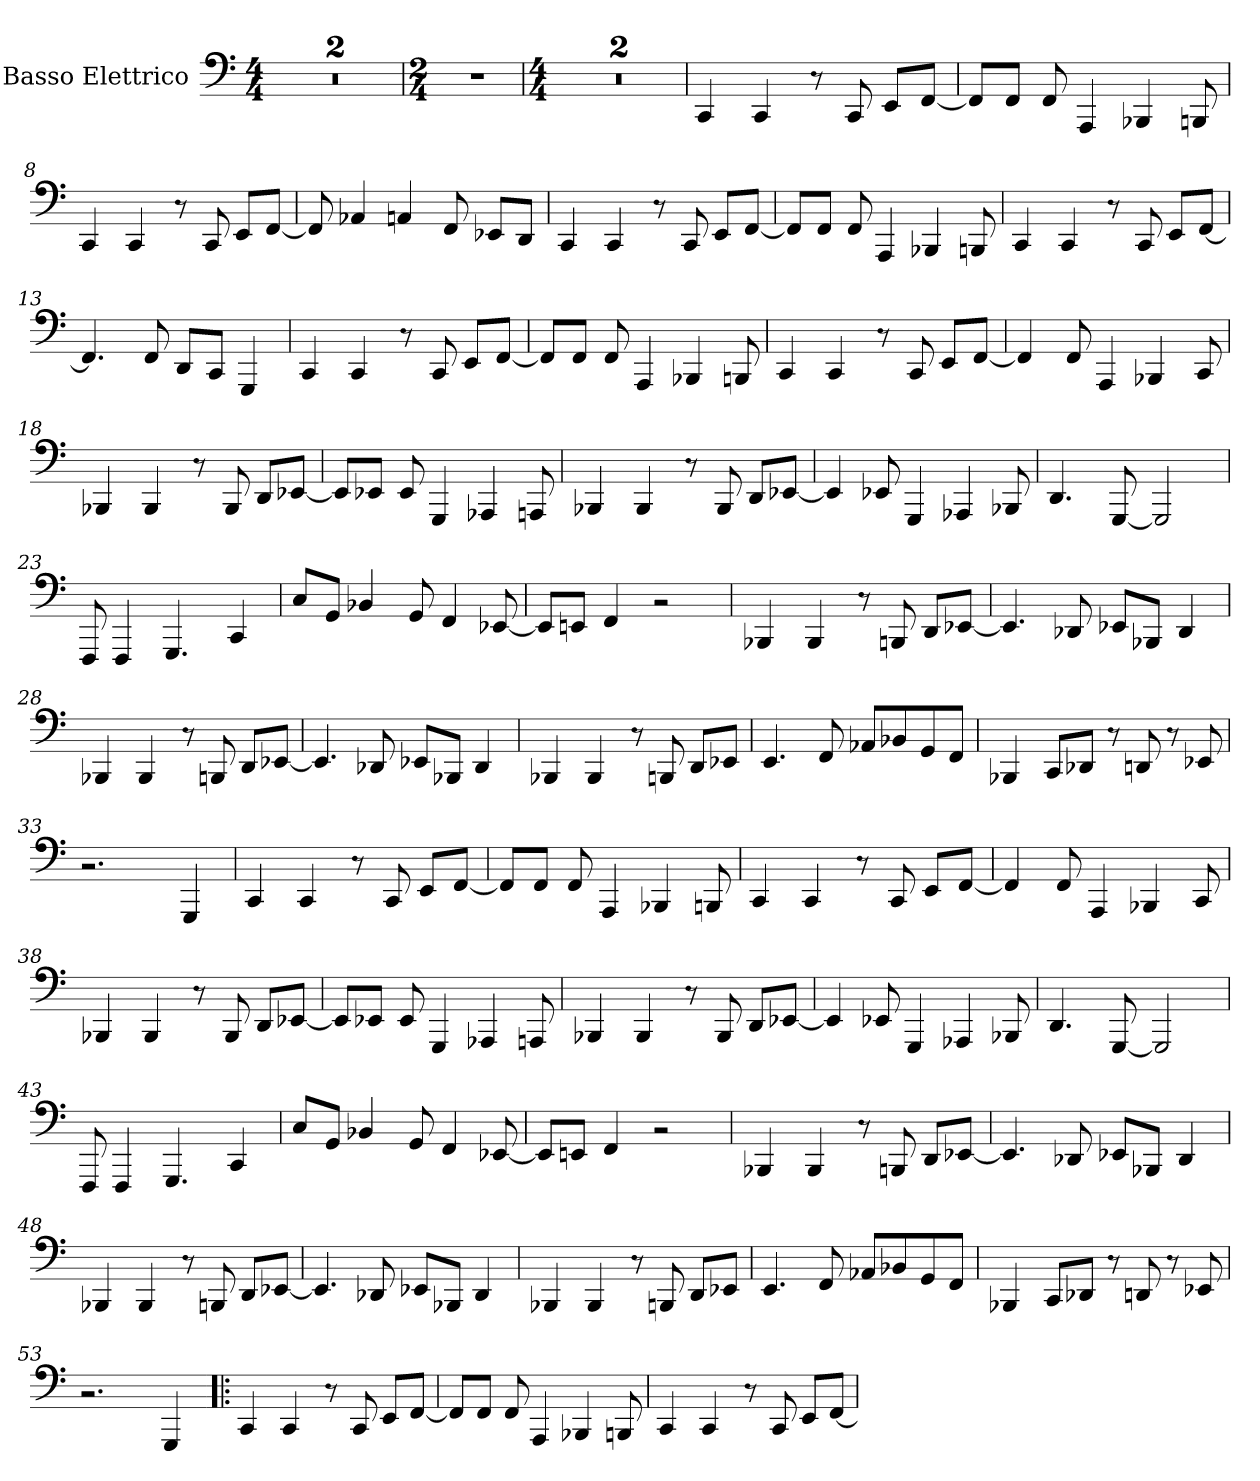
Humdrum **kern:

**kern
*part1
*staff1
*I"Basso Elettrico
*stria4
*
*k[]
*C:
*M4/4
=1
1r
=2
1r
=3
*M2/4
2r
=4
*M4/4
1r
=5
1r
=6
4CC
4CC
8r
8CC
8EEL
[8FFJ
=7
8FFL]
8FFJ
8FF
4AAA
4BBB-X
8BBBn
=8
4CC
4CC
8r
8CC
8EEL
[8FFJ
=9
8FF]
4AA-X
4AAn
8FF
8EE-XL
8DDJ
=10
4CC
4CC
8r
8CC
8EEL
[8FFJ
=11
8FFL]
8FFJ
8FF
4AAA
4BBB-X
8BBBn
=12
4CC
4CC
8r
8CC
8EEL
[8FFJ
=13
4.FF]
8FF
8DDL
8CCJ
4GGG
=14
4CC
4CC
8r
8CC
8EEL
[8FFJ
=15
8FFL]
8FFJ
8FF
4AAA
4BBB-X
8BBBn
=16
4CC
4CC
8r
8CC
8EEL
[8FFJ
=17
4FF]
8FF
4AAA
4BBB-X
8CC
=18
4BBB-X
4BBB-
8r
8BBB-
8DDL
[8EE-XJ
=19
8EE-L]
8EE-XJ
8EE-
4GGG
4AAA-X
8AAAn
=20
4BBB-X
4BBB-
8r
8BBB-
8DDL
[8EE-XJ
=21
4EE-]
8EE-X
4GGG
4AAA-X
8BBB-X
=22
4.DD
[8GGG
2GGG]
=23
8FFF
4FFF
4.GGG
4CC
=24
8CL
8GGJ
4BB-X
8GG
4FF
[8EE-X
=25
8EE-L]
8EEJ
4FF
2r
=26
4BBB-X
4BBB-
8r
8BBBn
8DDL
[8EE-XJ
=27
4.EE-]
8DD-X
8EE-XL
8BBB-XJ
4DD-
=28
4BBB-X
4BBB-
8r
8BBBn
8DDL
[8EE-XJ
=29
4.EE-]
8DD-X
8EE-XL
8BBB-XJ
4DD-
=30
4BBB-X
4BBB-
8r
8BBBn
8DDL
8EE-XJ
=31
4.EE
8FF
8AA-XL
8BB-X
8GG
8FFJ
=32
4BBB-X
8CCL
8DD-XJ
8r
8DDn
8r
8EE-X
=33
2.r
4GGG
=34
4CC
4CC
8r
8CC
8EEL
[8FFJ
=35
8FFL]
8FFJ
8FF
4AAA
4BBB-X
8BBBn
=36
4CC
4CC
8r
8CC
8EEL
[8FFJ
=37
4FF]
8FF
4AAA
4BBB-X
8CC
=38
4BBB-X
4BBB-
8r
8BBB-
8DDL
[8EE-XJ
=39
8EE-L]
8EE-XJ
8EE-
4GGG
4AAA-X
8AAAn
=40
4BBB-X
4BBB-
8r
8BBB-
8DDL
[8EE-XJ
=41
4EE-]
8EE-X
4GGG
4AAA-X
8BBB-X
=42
4.DD
[8GGG
2GGG]
=43
8FFF
4FFF
4.GGG
4CC
=44
8CL
8GGJ
4BB-X
8GG
4FF
[8EE-X
=45
8EE-L]
8EEJ
4FF
2r
=46
4BBB-X
4BBB-
8r
8BBBn
8DDL
[8EE-XJ
=47
4.EE-]
8DD-X
8EE-XL
8BBB-XJ
4DD-
=48
4BBB-X
4BBB-
8r
8BBBn
8DDL
[8EE-XJ
=49
4.EE-]
8DD-X
8EE-XL
8BBB-XJ
4DD-
=50
4BBB-X
4BBB-
8r
8BBBn
8DDL
8EE-XJ
=51
4.EE
8FF
8AA-XL
8BB-X
8GG
8FFJ
=52
4BBB-X
8CCL
8DD-XJ
8r
8DDn
8r
8EE-X
=53
2.r
4GGG
=54!|:
4CC
4CC
8r
8CC
8EEL
[8FFJ
=55
8FFL]
8FFJ
8FF
4AAA
4BBB-X
8BBBn
=56
4CC
4CC
8r
8CC
8EEL
[8FFJ
=
*-
